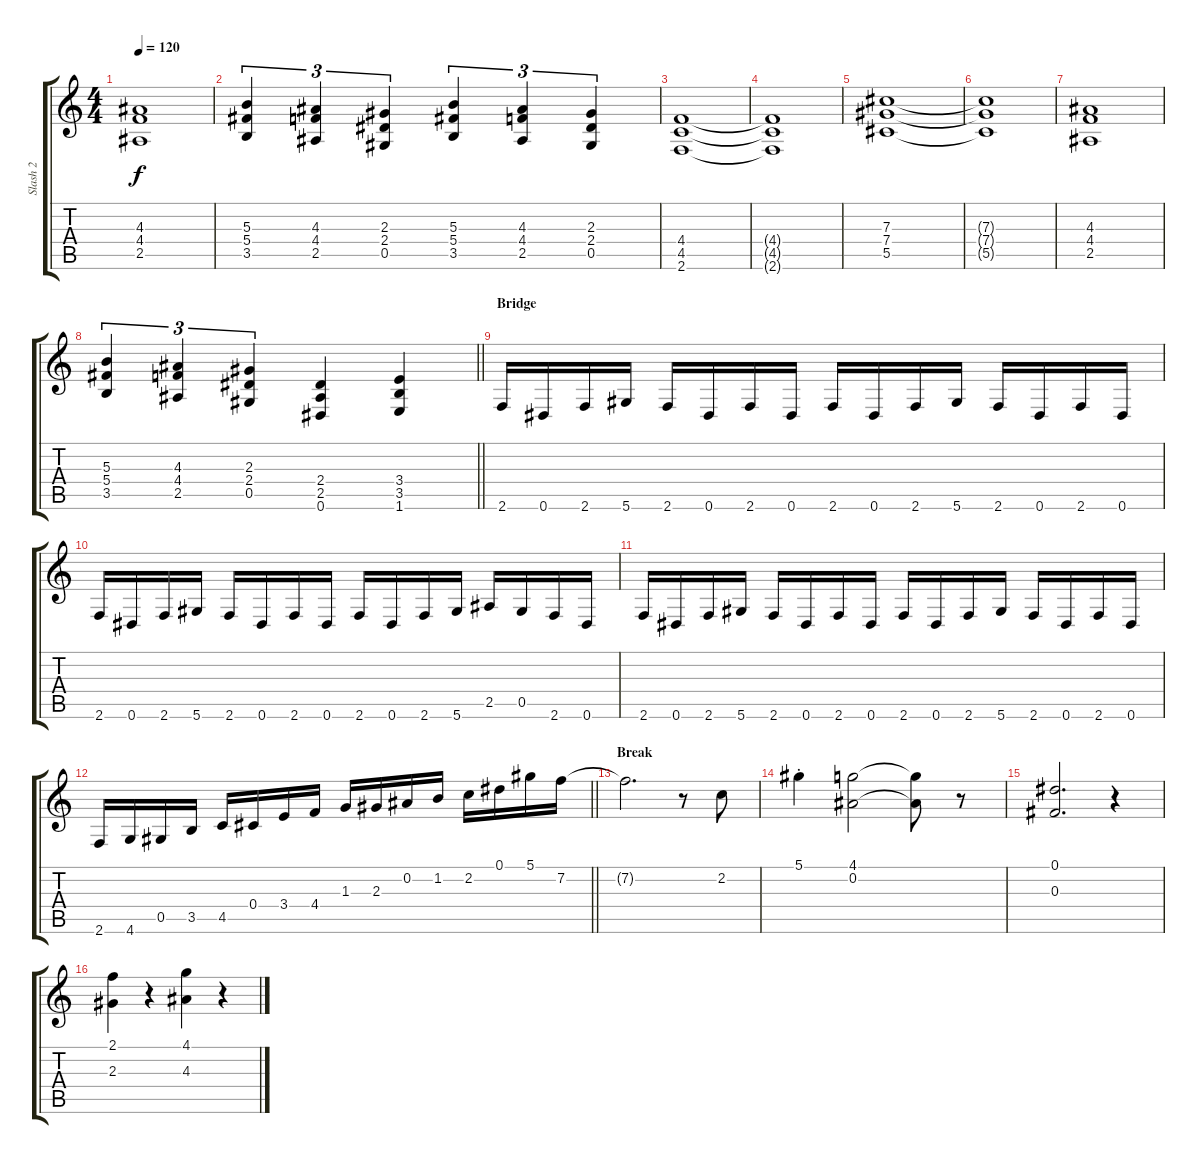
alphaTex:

\track ("Slash 2" "Slash 2") {instrument distortionguitar}
\staff {score tabs}
\tuning (Eb4 Bb3 Gb3 Db3 Ab2 Eb2) {hide}
\ts (4 4)
\tempo 120
\clef g2
\ks c
(4.3 4.4 2.5).1{dy f} |
(5.3 5.4 3.5).4{tu (3 2)} (4.3 4.4 2.5).4{tu (3 2)} (2.3 2.4 0.5).4{tu (3 2)} (5.3 5.4 3.5).4{tu (3 2)} (4.3 4.4 2.5).4{tu (3 2)} (2.3 2.4 0.5).4{tu (3 2)} |
(4.4 4.5 2.6).1 |
(4.4{t} 4.5{t} 2.6{t}).1 |
(7.3 7.4 5.5).1 |
(7.3{t} 7.4{t} 5.5{t}).1 |
(4.3 4.4 2.5).1 |
\barLineRight lightlight
(5.3 5.4 3.5).4{tu (3 2)} (4.3 4.4 2.5).4{tu (3 2)} (2.3 2.4 0.5).4{tu (3 2)} (2.4 2.5 0.6).4 (3.4 3.5 1.6).4 |
\section ("" "Bridge")
2.6.16 0.6.16 2.6.16 5.6.16 2.6.16 0.6.16 2.6.16 0.6.16 2.6.16 0.6.16 2.6.16 5.6.16 2.6.16 0.6.16 2.6.16 0.6.16 |
2.6.16 0.6.16 2.6.16 5.6.16 2.6.16 0.6.16 2.6.16 0.6.16 2.6.16 0.6.16 2.6.16 5.6.16 2.5.16 0.5.16 2.6.16 0.6.16 |
2.6.16 0.6.16 2.6.16 5.6.16 2.6.16 0.6.16 2.6.16 0.6.16 2.6.16 0.6.16 2.6.16 5.6.16 2.6.16 0.6.16 2.6.16 0.6.16 |
\barLineRight lightlight
2.6.16 4.6.16 0.5.16 3.5.16 4.5.16 0.4.16 3.4.16 4.4.16 1.3.16 2.3.16 0.2.16 1.2.16 2.2.16 0.1.16 5.1.16 7.2.16 |
\section ("" "Break")
7.2{t}.2{d} r.8 2.2.8 |
5.1{st}.4 (4.1 0.2).2 (4.1{t} 0.2{t}).8 r.8 |
(0.1 0.3).2{d} r.4 |
(2.1 2.3).4 r.4 (4.1 4.3).4 r.4
